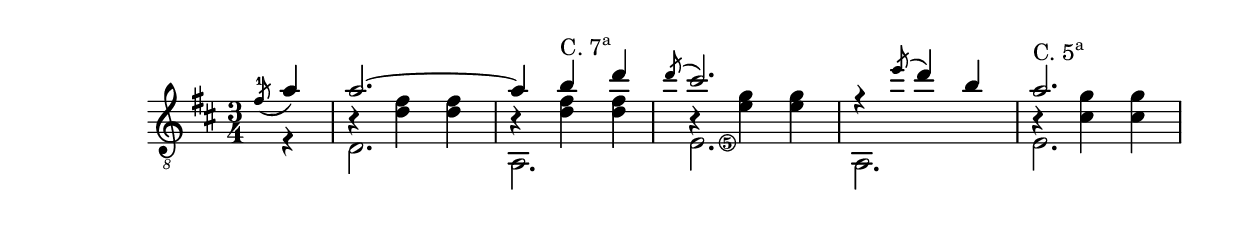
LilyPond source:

\version "2.14.1"
\paper {
ragged-last = ##f
}
PartPOneVoiceOne =  \relative fis' {
        \clef "treble_8" \key d \major \time 3/4 \partial 4
        \slurDown\acciaccatura { fis8-1 } \voiceOne a4 % 0
        a2. ~ | % 1
        a4 b4 ^\markup { C. \concat { 7 \super a } } d4 | % 2
        \slurUp\acciaccatura { d8 } cis2. | % 3
        r4 \acciaccatura { e8 } d4 b4 | % 4
        a2. ^\markup { C. \concat { 5 \super a } } \break | % 5
	}
PartPOneVoiceTwo =  \relative d {
        \grace s8 \voiceTwo r4 % 0
        d2. | % 1
        a2. | % 2
        \set stringNumberOrientations = #'(right)
        <e'\5>2. | % 3
        a,2. | % 4
        e'2. | % 5
        }
PartPOneVoiceFour =  \relative d' {
        \grace s8 \voiceFour s4 % 0
        \override Voice.Rest #'staff-position = #0 r4 <d fis>4 <d fis>4 | % 1
        r4 <d fis>4 <d fis>4 | % 2
        r4 <e g>4 <e g>4 | % 3
        s2. | % 4
        r4 <cis g'>4 <cis g'>4 | % 5
        }
    \new Staff <<
        \set Staff.instrumentName = "Guit."
        \context Staff << 
            \context Voice = "PartPOneVoiceOne" { \voiceOne \PartPOneVoiceOne }
            \context Voice = "PartPOneVoiceTwo" { \voiceTwo \PartPOneVoiceTwo }
            \context Voice = "PartPOneVoiceFour" { \voiceFour \PartPOneVoiceFour }
            >>
        >>
          
  

